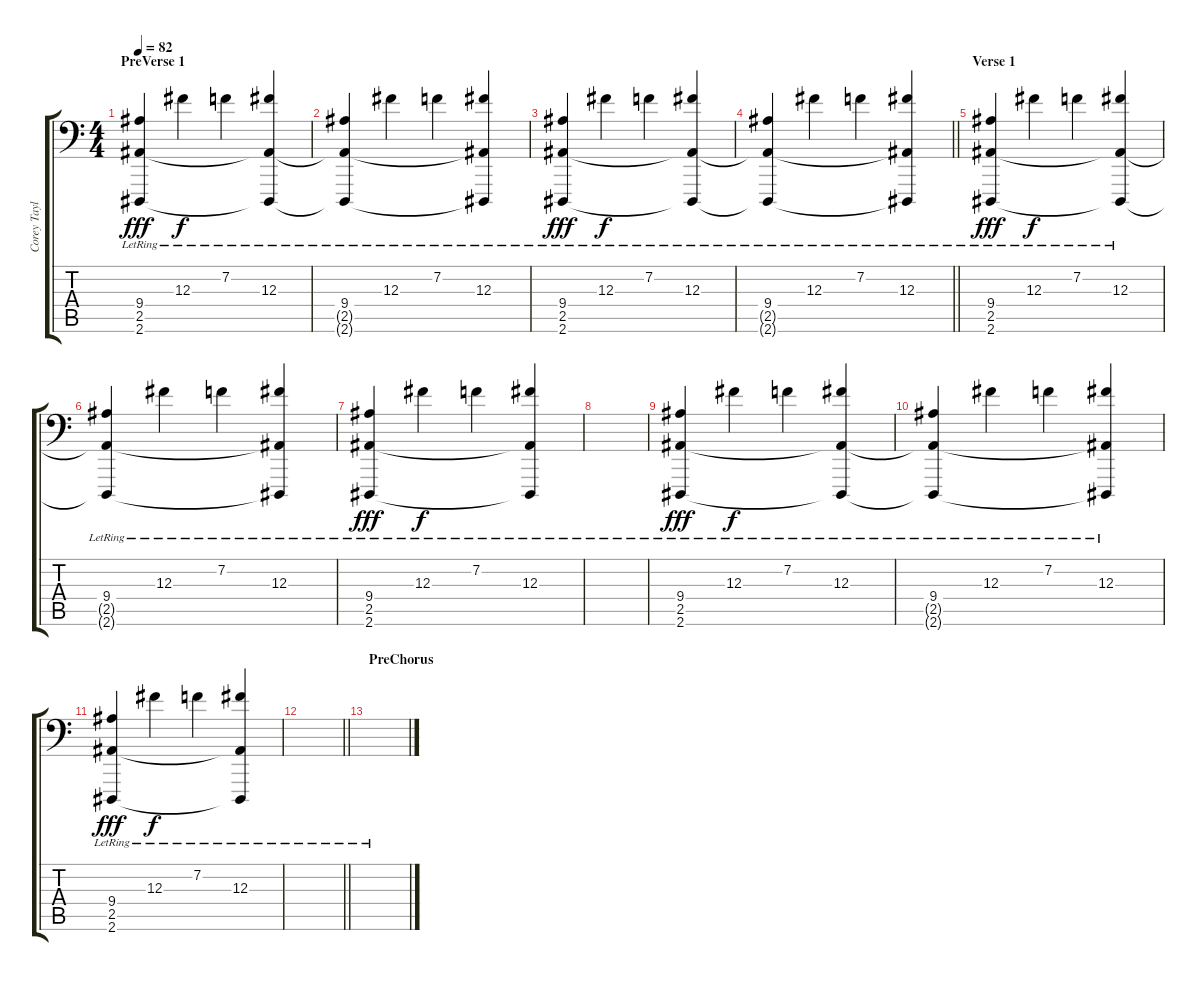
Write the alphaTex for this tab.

\track ("Corey Taylor Piano" "Corey Tayl") {instrument acousticgrandpiano}
\staff {score tabs}
\tuning (Eb5 Bb3 Gb3 Db3 Ab2 Db1) {hide}
\ts (4 4)
\section ("" "PreVerse 1")
\tempo 82
\clef f4
\ks c
(9.4{lr} 2.5{lr} 2.6{lr}).4{dy fff} 12.3{lr}.4{dy f} 7.2{lr}.4 (12.3{lr} 2.5{t} 2.6{t}).4 |
(9.4{lr} 2.5{t} 2.6{t}).4 12.3{lr}.4 7.2{lr}.4 (12.3{lr} 2.5{t} 2.6{t}).4 |
(9.4{lr} 2.5{lr} 2.6{lr}).4{dy fff} 12.3{lr}.4{dy f} 7.2{lr}.4 (12.3{lr} 2.5{t} 2.6{t}).4 |
\barLineRight lightlight
(9.4{lr} 2.5{t} 2.6{t}).4 12.3{lr}.4 7.2{lr}.4 (12.3{lr} 2.5{t} 2.6{t}).4 |
\section ("" "Verse 1")
(9.4{lr} 2.5{lr} 2.6{lr}).4{dy fff} 12.3{lr}.4{dy f} 7.2{lr}.4 (12.3{lr} 2.5{t} 2.6{t}).4 |
(9.4{lr} 2.5{t} 2.6{t}).4 12.3{lr}.4 7.2{lr}.4 (12.3{lr} 2.5{t} 2.6{t}).4 |
(9.4{lr} 2.5{lr} 2.6{lr}).4{dy fff} 12.3{lr}.4{dy f} 7.2{lr}.4 (12.3{lr} 2.5{t} 2.6{t}).4 |
|
(9.4{lr} 2.5{lr} 2.6{lr}).4{dy fff} 12.3{lr}.4{dy f} 7.2{lr}.4 (12.3{lr} 2.5{t} 2.6{t}).4 |
(9.4{lr} 2.5{t} 2.6{t}).4 12.3{lr}.4 7.2{lr}.4 (12.3{lr} 2.5{t} 2.6{t}).4 |
(9.4{lr} 2.5{lr} 2.6{lr}).4{dy fff} 12.3{lr}.4{dy f} 7.2{lr}.4 (12.3{lr} 2.5{t} 2.6{t}).4 |
\barLineRight lightlight
|
\section ("" "PreChorus")
